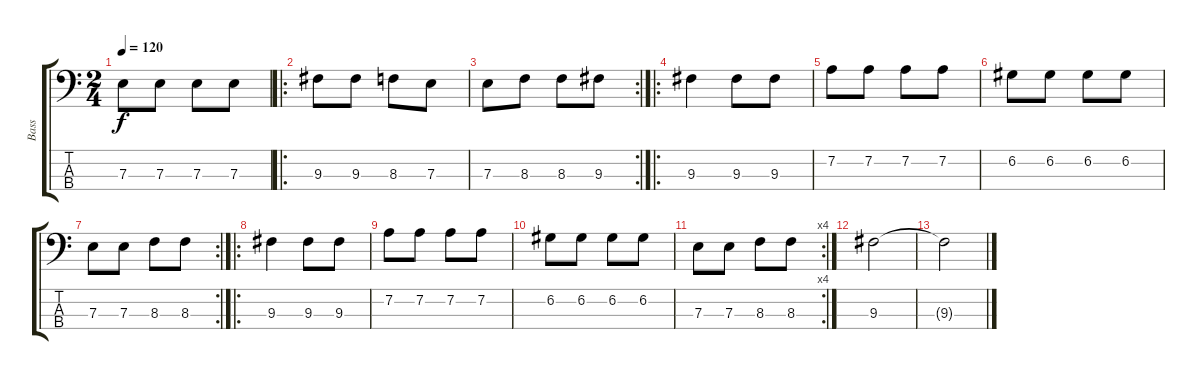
\track ("Bass" "Bass") {instrument electricbasspick}
\staff {score tabs}
\tuning (G2 D2 A1 E1) {hide}
\ts (2 4)
\tempo 120
\clef f4
\ks c
7.3.8{dy f} 7.3.8 7.3.8 7.3.8 |
\ro
9.3.8 9.3.8 8.3.8 7.3.8 |
\rc 2
7.3.8 8.3.8 8.3.8 9.3.8 |
\ro
9.3.4 9.3.8 9.3.8 |
7.2.8 7.2.8 7.2.8 7.2.8 |
6.2.8 6.2.8 6.2.8 6.2.8 |
\rc 2
7.3.8 7.3.8 8.3.8 8.3.8 |
\ro
9.3.4 9.3.8 9.3.8 |
7.2.8 7.2.8 7.2.8 7.2.8 |
6.2.8 6.2.8 6.2.8 6.2.8 |
\rc 4
7.3.8 7.3.8 8.3.8 8.3.8 |
9.3.2 |
9.3{t}.2
